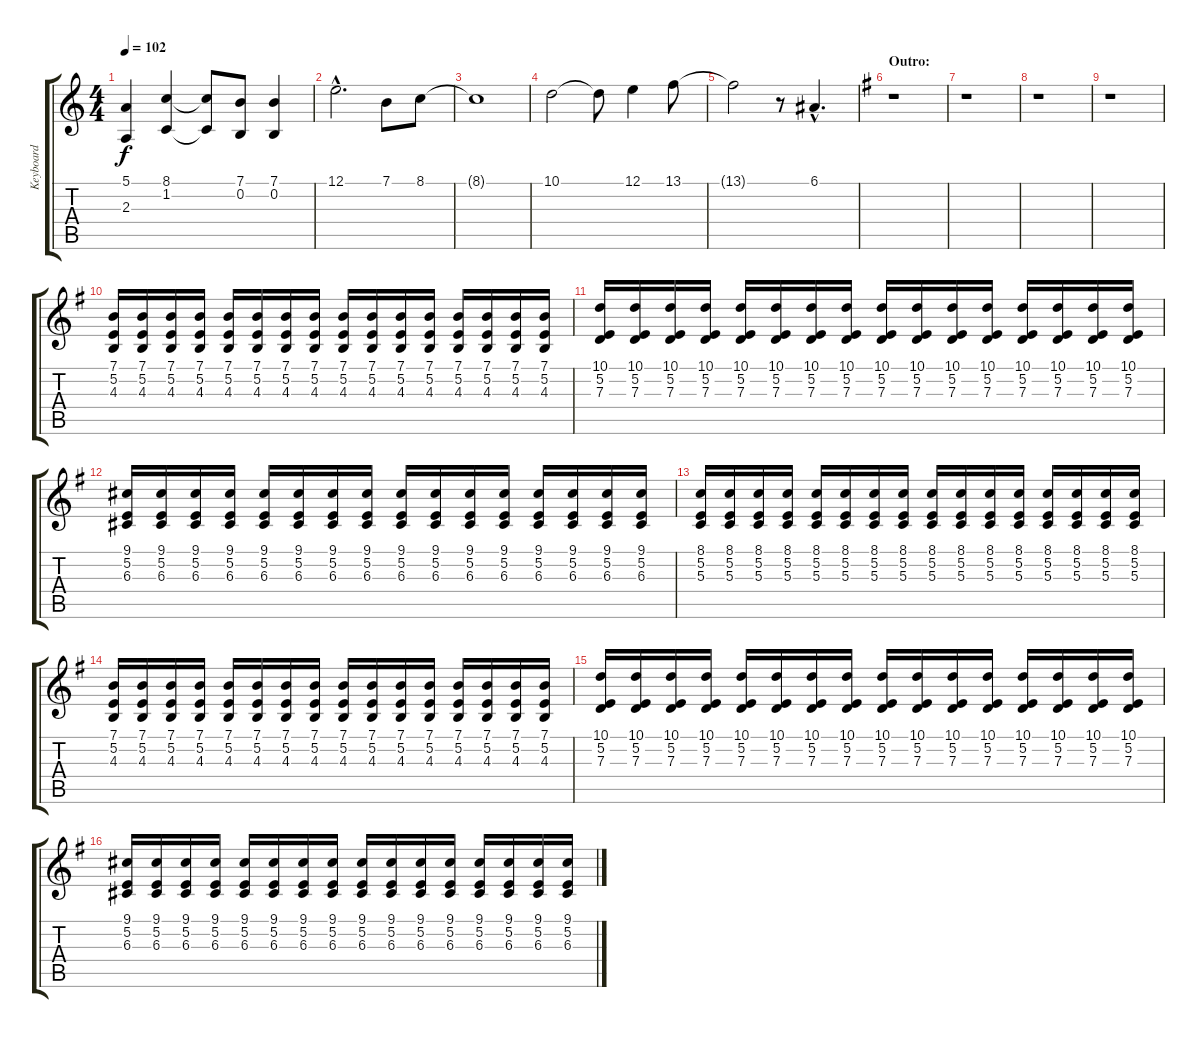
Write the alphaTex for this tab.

\track ("Keyboard" "Keyboard") {instrument lead3calliope}
\staff {score tabs}
\tuning (E4 B3 G3 D3 A2 E2) {hide}
\ts (4 4)
\tempo 102
\clef g2
\ks c
(5.1{t} 2.3{t}).4{dy f} (8.1 1.2).4 (8.1{t} 1.2{t}).8 (7.1 0.2).8 (7.1 0.2).4 |
12.1{hac}.2{d volume 9 instrument stringensemble1} 7.1.8 8.1.8 |
8.1{t}.1 |
10.1.2 10.1{t}.8 12.1.4 13.1.8 |
13.1{t}.2 r.8 6.1{hac}.4{d} |
\section ("" "Outro:")
\ks g
r.1{volume 8 instrument rockorgan} |
r.1 |
r.1 |
r.1 |
(7.1 5.2 4.3).16{volume 8 instrument rockorgan} (7.1 5.2 4.3).16 (7.1 5.2 4.3).16 (7.1 5.2 4.3).16 (7.1 5.2 4.3).16 (7.1 5.2 4.3).16 (7.1 5.2 4.3).16 (7.1 5.2 4.3).16 (7.1 5.2 4.3).16 (7.1 5.2 4.3).16 (7.1 5.2 4.3).16 (7.1 5.2 4.3).16 (7.1 5.2 4.3).16 (7.1 5.2 4.3).16 (7.1 5.2 4.3).16 (7.1 5.2 4.3).16 |
(10.1 5.2 7.3).16 (10.1 5.2 7.3).16 (10.1 5.2 7.3).16 (10.1 5.2 7.3).16 (10.1 5.2 7.3).16 (10.1 5.2 7.3).16 (10.1 5.2 7.3).16 (10.1 5.2 7.3).16 (10.1 5.2 7.3).16 (10.1 5.2 7.3).16 (10.1 5.2 7.3).16 (10.1 5.2 7.3).16 (10.1 5.2 7.3).16 (10.1 5.2 7.3).16 (10.1 5.2 7.3).16 (10.1 5.2 7.3).16 |
(9.1 5.2 6.3).16 (9.1 5.2 6.3).16 (9.1 5.2 6.3).16 (9.1 5.2 6.3).16 (9.1 5.2 6.3).16 (9.1 5.2 6.3).16 (9.1 5.2 6.3).16 (9.1 5.2 6.3).16 (9.1 5.2 6.3).16 (9.1 5.2 6.3).16 (9.1 5.2 6.3).16 (9.1 5.2 6.3).16 (9.1 5.2 6.3).16 (9.1 5.2 6.3).16 (9.1 5.2 6.3).16 (9.1 5.2 6.3).16 |
(8.1 5.2 5.3).16 (8.1 5.2 5.3).16 (8.1 5.2 5.3).16 (8.1 5.2 5.3).16 (8.1 5.2 5.3).16 (8.1 5.2 5.3).16 (8.1 5.2 5.3).16 (8.1 5.2 5.3).16 (8.1 5.2 5.3).16 (8.1 5.2 5.3).16 (8.1 5.2 5.3).16 (8.1 5.2 5.3).16 (8.1 5.2 5.3).16 (8.1 5.2 5.3).16 (8.1 5.2 5.3).16 (8.1 5.2 5.3).16 |
(7.1 5.2 4.3).16{volume 8 instrument rockorgan} (7.1 5.2 4.3).16 (7.1 5.2 4.3).16 (7.1 5.2 4.3).16 (7.1 5.2 4.3).16 (7.1 5.2 4.3).16 (7.1 5.2 4.3).16 (7.1 5.2 4.3).16 (7.1 5.2 4.3).16 (7.1 5.2 4.3).16 (7.1 5.2 4.3).16 (7.1 5.2 4.3).16 (7.1 5.2 4.3).16 (7.1 5.2 4.3).16 (7.1 5.2 4.3).16 (7.1 5.2 4.3).16 |
(10.1 5.2 7.3).16 (10.1 5.2 7.3).16 (10.1 5.2 7.3).16 (10.1 5.2 7.3).16 (10.1 5.2 7.3).16 (10.1 5.2 7.3).16 (10.1 5.2 7.3).16 (10.1 5.2 7.3).16 (10.1 5.2 7.3).16 (10.1 5.2 7.3).16 (10.1 5.2 7.3).16 (10.1 5.2 7.3).16 (10.1 5.2 7.3).16 (10.1 5.2 7.3).16 (10.1 5.2 7.3).16 (10.1 5.2 7.3).16 |
(9.1 5.2 6.3).16 (9.1 5.2 6.3).16 (9.1 5.2 6.3).16 (9.1 5.2 6.3).16 (9.1 5.2 6.3).16 (9.1 5.2 6.3).16 (9.1 5.2 6.3).16 (9.1 5.2 6.3).16 (9.1 5.2 6.3).16 (9.1 5.2 6.3).16 (9.1 5.2 6.3).16 (9.1 5.2 6.3).16 (9.1 5.2 6.3).16 (9.1 5.2 6.3).16 (9.1 5.2 6.3).16 (9.1 5.2 6.3).16
